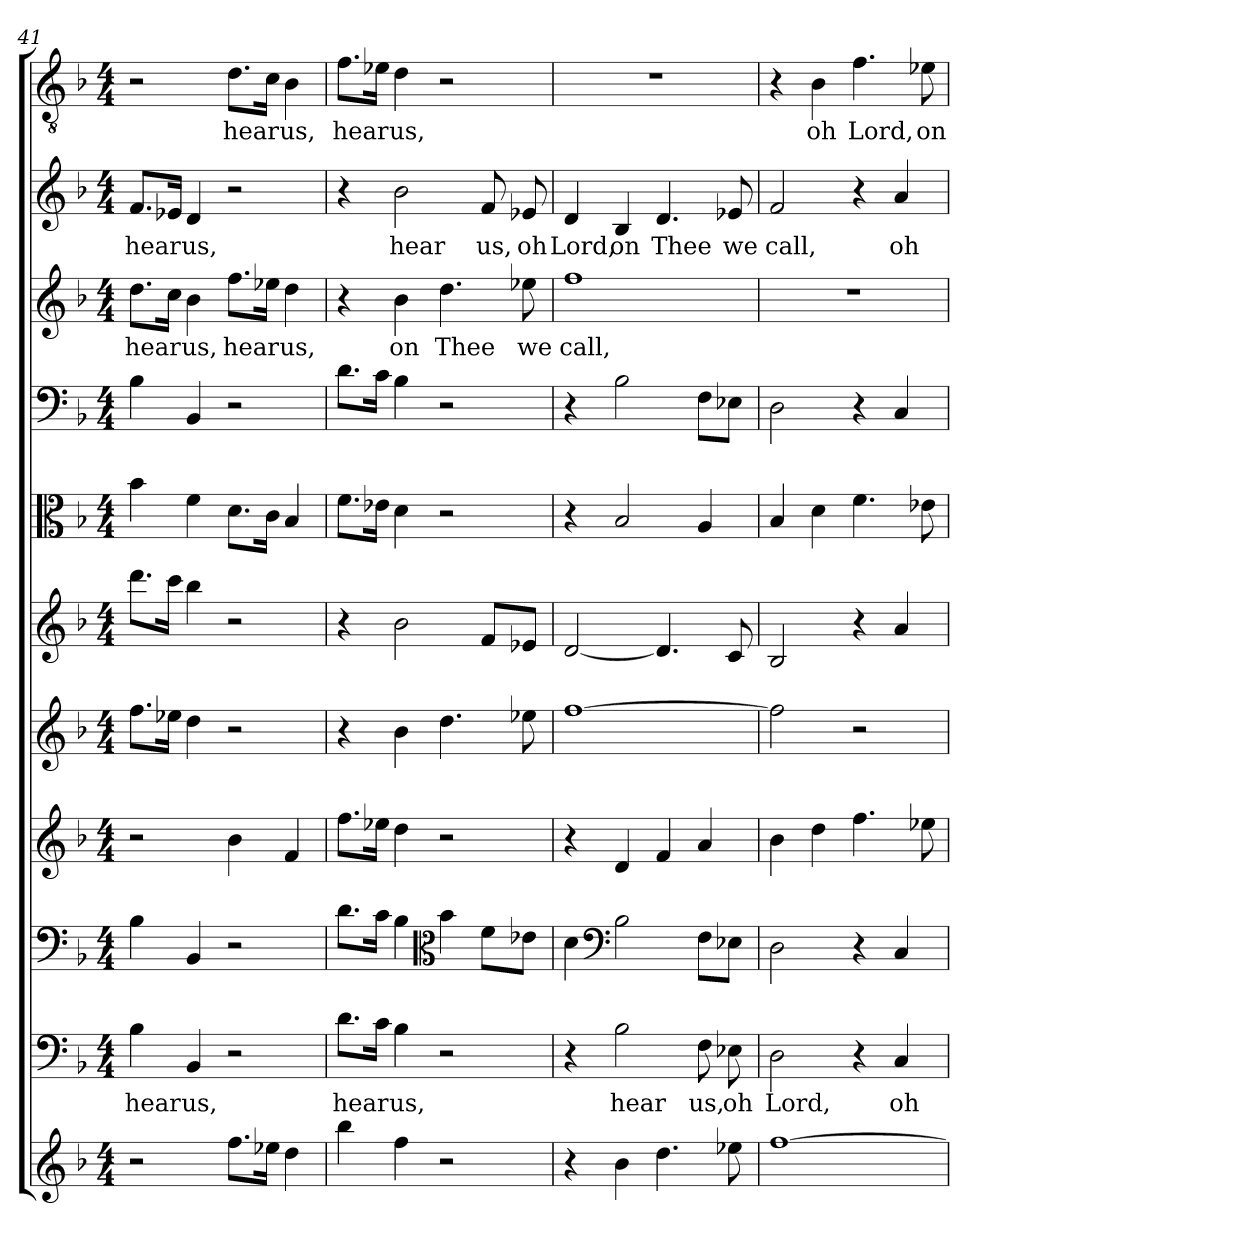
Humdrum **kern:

**kern	**kern	**text	**kern	**kern	**kern	**kern	**kern	**kern	**kern	**text	**kern	**text	**kern	**text
*part11	*part10	*part10	*part9	*part8	*part7	*part6	*part5	*part4	*part3	*part3	*part2	*part2	*part1	*part1
*staff11	*staff10	*staff10	*staff9	*staff8	*staff7	*staff6	*staff5	*staff4	*staff3	*staff3	*staff2	*staff2	*staff1	*staff1
*clefG2	*clefF4	*	*clefF4	*clefG2	*clefG2	*clefG2	*clefC3	*clefF4	*clefG2	*	*clefG2	*	*clefGv2	*
*k[b-]	*k[b-]	*	*k[b-]	*k[b-]	*k[b-]	*k[b-]	*k[b-]	*k[b-]	*k[b-]	*	*k[b-]	*	*k[b-]	*
*F:	*F:	*	*F:	*F:	*F:	*F:	*F:	*F:	*F:	*	*F:	*	*F:	*
*M4/4	*M4/4	*	*M4/4	*M4/4	*M4/4	*M4/4	*M4/4	*M4/4	*M4/4	*	*M4/4	*	*M4/4	*
=41	=41	=41	=41	=41	=41	=41	=41	=41	=41	=41	=41	=41	=41	=41
2r	4B-\	hear	4B-\	2r	8.ff\L	8.ddd\L	4b-\	4B-\	8.dd\L	hear	8.f/L	hear	2r	.
.	.	.	.	.	16ee-X\Jk	16ccc\Jk	.	.	16cc\Jk	.	16e-X/Jk	.	.	.
.	4BB-/	us,	4BB-/	.	4dd\	4bb-\	4f\	4BB-/	4b-\	us,	4d/	us,	.	.
8.ff\L	2r	.	2r	4b-\	2r	2r	8.d\L	2r	8.ff\L	hear	2r	.	8.d\L	hear
16ee-X\Jk	.	.	.	.	.	.	16c\Jk	.	16ee-X\Jk	.	.	.	16c\Jk	.
4dd\	.	.	.	4f/	.	.	4B-/	.	4dd\	us,	.	.	4B-\	us,
=42	=42	=42	=42	=42	=42	=42	=42	=42	=42	=42	=42	=42	=42	=42
4bb-\	8.d\L	hear	8.d\L	8.ff\L	4r	4r	8.f\L	8.d\L	4r	.	4r	.	8.f\L	hear
.	16c\Jk	.	16c\Jk	16ee-X\Jk	.	.	16e-X\Jk	16c\Jk	.	.	.	.	16e-X\Jk	.
4ff\	4B-\	us,	4B-\	4dd\	4b-\	2b-\	4d\	4B-\	4b-\	on	2b-\	hear	4d\	us,
*	*	*	*clefC3	*	*	*	*	*	*	*	*	*	*	*
2r	2r	.	4b-\	2r	4.dd\	.	2r	2r	4.dd\	Thee	.	.	2r	.
.	.	.	8f\L	.	.	8f/L	.	.	.	.	8f/	us,	.	.
.	.	.	8e-X\J	.	8ee-X\	8e-X/J	.	.	8ee-X\	we	8e-X/	oh	.	.
=43	=43	=43	=43	=43	=43	=43	=43	=43	=43	=43	=43	=43	=43	=43
4r	4r	.	4d\	4r	[1ff\	[2d/	4r	4r	1ff\	call,	4d/	Lord,	1r	.
*	*	*	*clefF4	*	*	*	*	*	*	*	*	*	*	*
4b-\	2B-\	hear	2B-\	4d/	.	.	2B-/	2B-\	.	.	4B-/	on	.	.
4.dd\	.	.	.	4f/	.	4.d/]	.	.	.	.	4.d/	Thee	.	.
.	8F\	us,	8F\L	4a/	.	.	4A/	8F\L	.	.	.	.	.	.
8ee-X\	8E-X\	oh	8E-X\J	.	.	8c/	.	8E-X\J	.	.	8e-X/	we	.	.
=44	=44	=44	=44	=44	=44	=44	=44	=44	=44	=44	=44	=44	=44	=44
[1ff\	2D\	Lord,	2D\	4b-\	2ff\]	2B-/	4B-/	2D\	1r	.	2f/	call,	4r	.
.	.	.	.	4dd\	.	.	4d\	.	.	.	.	.	4B-\	oh
.	4r	.	4r	4.ff\	2r	4r	4.f\	4r	.	.	4r	.	4.f\	Lord,
.	4C/	oh	4C/	.	.	4a/	.	4C/	.	.	4a/	oh	.	.
.	.	.	.	8ee-X\	.	.	8e-X\	.	.	.	.	.	8e-X\	on
=	=	=	=	=	=	=	=	=	=	=	=	=	=	=
*-	*-	*-	*-	*-	*-	*-	*-	*-	*-	*-	*-	*-	*-	*-
